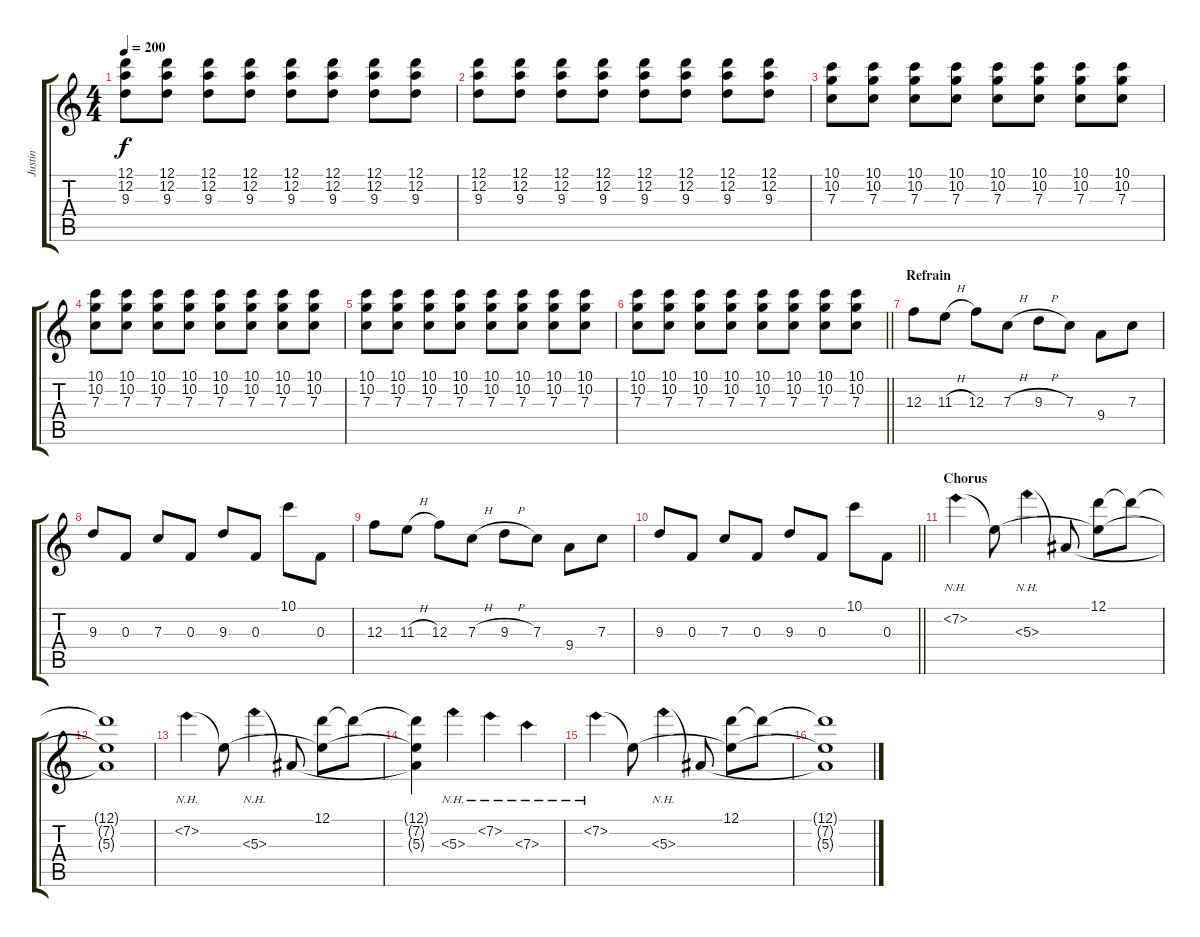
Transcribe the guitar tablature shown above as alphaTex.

\track ("Justin" "Justin") {instrument distortionguitar}
\staff {score tabs}
\tuning (D4 A3 F3 C3 G2 C2) {hide}
\ts (4 4)
\tempo 200
\clef g2
\ks c
(12.1 12.2 9.3).8{dy f} (12.1 12.2 9.3).8 (12.1 12.2 9.3).8 (12.1 12.2 9.3).8 (12.1 12.2 9.3).8 (12.1 12.2 9.3).8 (12.1 12.2 9.3).8 (12.1 12.2 9.3).8 |
(12.1 12.2 9.3).8 (12.1 12.2 9.3).8 (12.1 12.2 9.3).8 (12.1 12.2 9.3).8 (12.1 12.2 9.3).8 (12.1 12.2 9.3).8 (12.1 12.2 9.3).8 (12.1 12.2 9.3).8 |
(10.1 10.2 7.3).8 (10.1 10.2 7.3).8 (10.1 10.2 7.3).8 (10.1 10.2 7.3).8 (10.1 10.2 7.3).8 (10.1 10.2 7.3).8 (10.1 10.2 7.3).8 (10.1 10.2 7.3).8 |
(10.1 10.2 7.3).8 (10.1 10.2 7.3).8 (10.1 10.2 7.3).8 (10.1 10.2 7.3).8 (10.1 10.2 7.3).8 (10.1 10.2 7.3).8 (10.1 10.2 7.3).8 (10.1 10.2 7.3).8 |
(10.1 10.2 7.3).8 (10.1 10.2 7.3).8 (10.1 10.2 7.3).8 (10.1 10.2 7.3).8 (10.1 10.2 7.3).8 (10.1 10.2 7.3).8 (10.1 10.2 7.3).8 (10.1 10.2 7.3).8 |
\barLineRight lightlight
(10.1 10.2 7.3).8 (10.1 10.2 7.3).8 (10.1 10.2 7.3).8 (10.1 10.2 7.3).8 (10.1 10.2 7.3).8 (10.1 10.2 7.3).8 (10.1 10.2 7.3).8 (10.1 10.2 7.3).8 |
\section ("" "Refrain")
12.3.8{instrument distortionguitar} 11.3{h}.8 12.3.8 7.3{h}.8 9.3{h}.8 7.3.8 9.4.8 7.3.8 |
9.3.8 0.3.8 7.3.8 0.3.8 9.3.8 0.3.8 10.1.8 0.3.8 |
12.3.8{instrument distortionguitar} 11.3{h}.8 12.3.8 7.3{h}.8 9.3{h}.8 7.3.8 9.4.8 7.3.8 |
\barLineRight lightlight
9.3.8 0.3.8 7.3.8 0.3.8 9.3.8 0.3.8 10.1.8 0.3.8 |
\section ("" "Chorus")
7.2{nh}.4 7.2{t}.8 5.3{nh}.4 5.3{t}.8 (12.1 7.2{t}).8 12.1{t}.8 |
(12.1{t} 7.2{t} 5.3{t}).1 |
7.2{nh}.4 7.2{t}.8 5.3{nh}.4 5.3{t}.8 (12.1 7.2{t}).8 12.1{t}.8 |
(12.1{t} 7.2{t} 5.3{t}).4 5.3{nh}.4 7.2{nh}.4 7.3{nh}.4 |
7.2{nh}.4 7.2{t}.8 5.3{nh}.4 5.3{t}.8 (12.1 7.2{t}).8 12.1{t}.8 |
(12.1{t} 7.2{t} 5.3{t}).1
